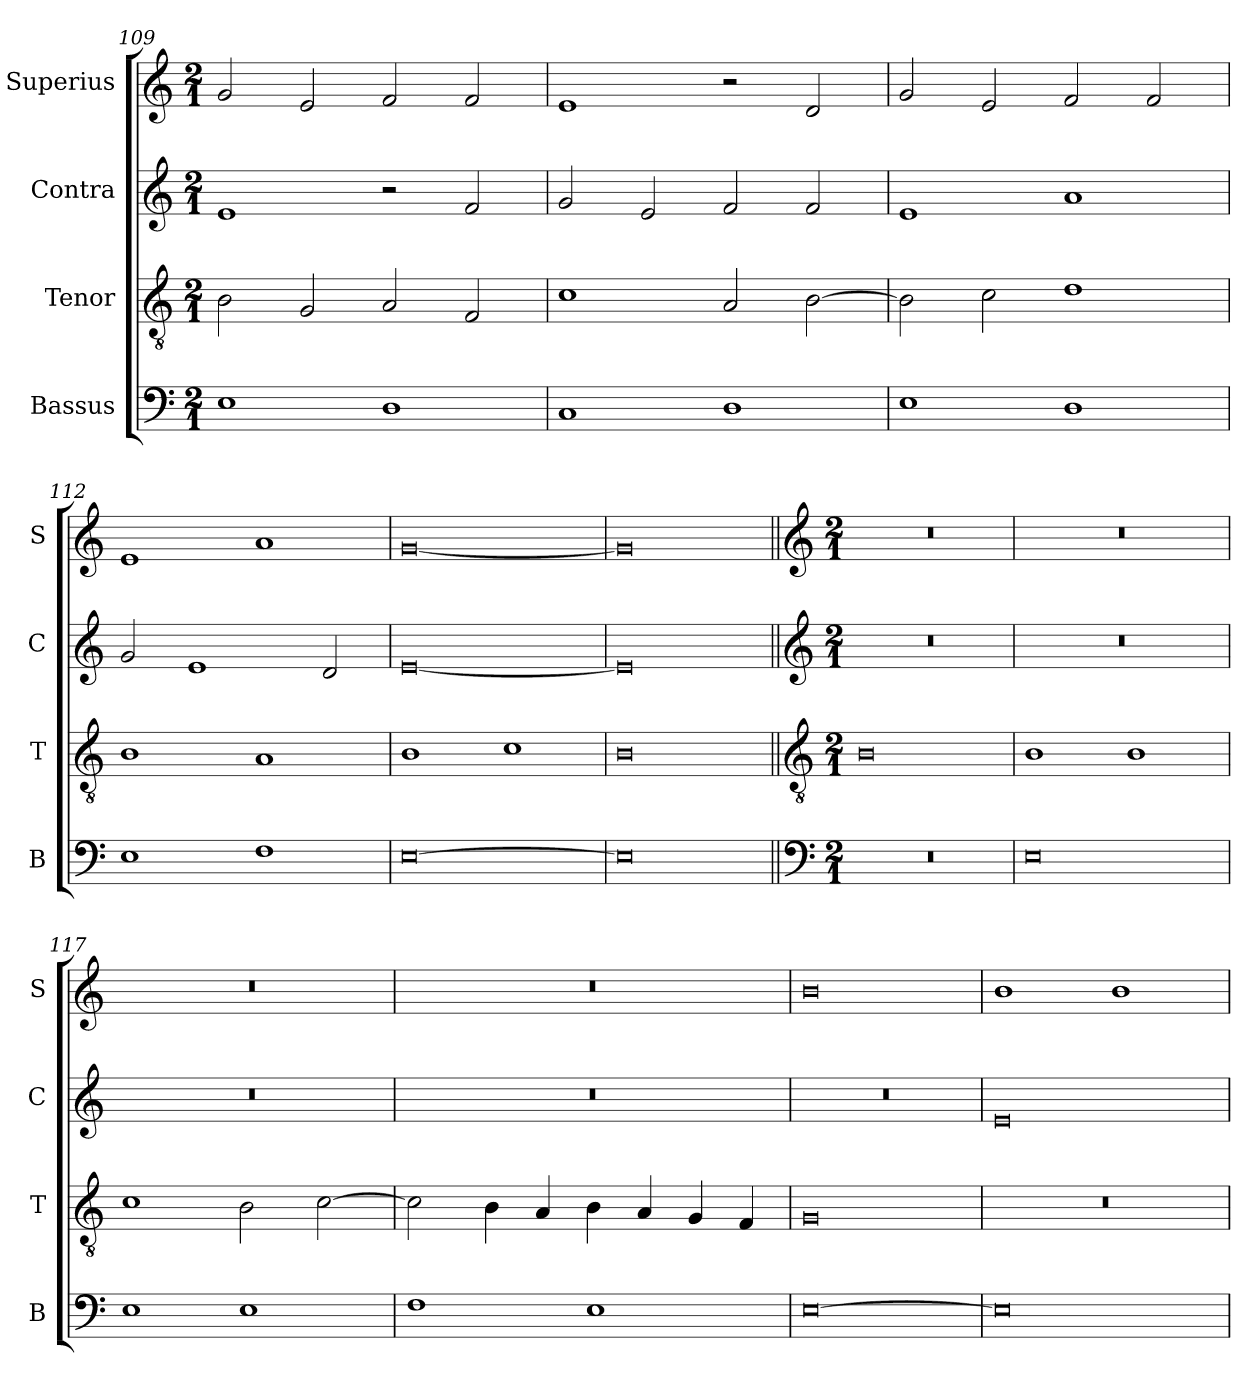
**kern	**kern	**kern	**kern
*part4	*part3	*part2	*part1
*staff4	*staff3	*staff2	*staff1
*I"Bassus	*I"Tenor	*I"Contra	*I"Superius
*I'B	*I'T	*I'C	*I'S
*clefF4	*clefGv2	*clefG2	*clefG2
*k[]	*k[]	*k[]	*k[]
*M2/1	*M2/1	*M2/1	*M2/1
=109	=109	=109	=109
1E	2B\	1e	2g/
.	2G/	.	2e/
1D	2A/	2r	2f/
.	2F/	2f/	2f/
=110	=110	=110	=110
1C	1c	2g/	1e
.	.	2e/	.
1D	2A/	2f/	2r
.	[2B\	2f/	2d/
=111	=111	=111	=111
1E	2B\]	1e	2g/
.	2c\	.	2e/
1D	1d	1a	2f/
.	.	.	2f/
=112	=112	=112	=112
1E	1B	2g/	1e
.	.	1e	.
1F	1A	.	1a
.	.	2d/	.
=113	=113	=113	=113
[0E	1B	[0e	[0g
.	1c	.	.
=114	=114	=114	=114
0E]	0B	0e]	0g]
!!LO:LB:g=z
=115||	=115||	=115||	=115||
*clefF4	*clefGv2	*clefG2	*clefG2
*k[]	*k[]	*k[]	*k[]
*M2/1	*M2/1	*M2/1	*M2/1
0r	0B	0r	0r
=116	=116	=116	=116
0E	1B	0r	0r
.	1B	.	.
=117	=117	=117	=117
1E	1c	0r	0r
1E	2B\	.	.
.	[2c\	.	.
=118	=118	=118	=118
1F	2c\]	0r	0r
.	4B\	.	.
.	4A/	.	.
1E	4B\	.	.
.	4A/	.	.
.	4G/	.	.
.	4F/	.	.
=119	=119	=119	=119
[0E	0G	0r	0b
=120	=120	=120	=120
0E]	0r	0e	1b
.	.	.	1b
=	=	=	=
*-	*-	*-	*-
